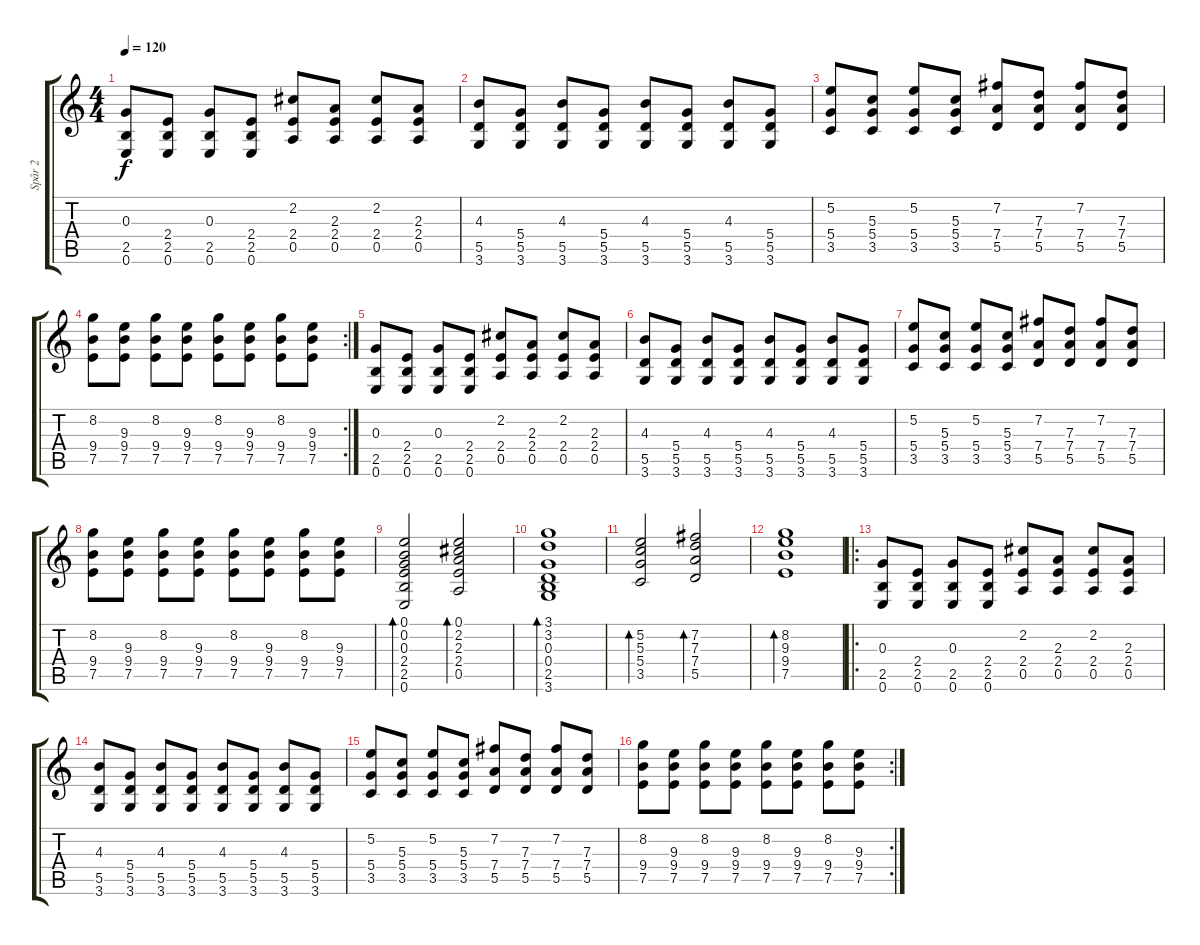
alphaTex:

\track ("Spår 2" "Spår 2") {instrument distortionguitar}
\staff {score tabs}
\tuning (E4 B3 G3 D3 A2 E2) {hide}
\ts (4 4)
\tempo 120
\clef g2
\ks c
(0.3 2.5 0.6).8{dy f instrument distortionguitar} (2.4 2.5 0.6).8 (0.3 2.5 0.6).8 (2.4 2.5 0.6).8 (2.2 2.4 0.5).8 (2.3 2.4 0.5).8 (2.2 2.4 0.5).8 (2.3 2.4 0.5).8 |
(4.3 5.5 3.6).8 (5.4 5.5 3.6).8 (4.3 5.5 3.6).8 (5.4 5.5 3.6).8 (4.3 5.5 3.6).8 (5.4 5.5 3.6).8 (4.3 5.5 3.6).8 (5.4 5.5 3.6).8 |
(5.2 5.4 3.5).8 (5.3 5.4 3.5).8 (5.2 5.4 3.5).8 (5.3 5.4 3.5).8 (7.2 7.4 5.5).8 (7.3 7.4 5.5).8 (7.2 7.4 5.5).8 (7.3 7.4 5.5).8 |
\rc 2
(8.2 9.4 7.5).8 (9.3 9.4 7.5).8 (8.2 9.4 7.5).8 (9.3 9.4 7.5).8 (8.2 9.4 7.5).8 (9.3 9.4 7.5).8 (8.2 9.4 7.5).8 (9.3 9.4 7.5).8 |
(0.3 2.5 0.6).8 (2.4 2.5 0.6).8 (0.3 2.5 0.6).8 (2.4 2.5 0.6).8 (2.2 2.4 0.5).8 (2.3 2.4 0.5).8 (2.2 2.4 0.5).8 (2.3 2.4 0.5).8 |
(4.3 5.5 3.6).8 (5.4 5.5 3.6).8 (4.3 5.5 3.6).8 (5.4 5.5 3.6).8 (4.3 5.5 3.6).8 (5.4 5.5 3.6).8 (4.3 5.5 3.6).8 (5.4 5.5 3.6).8 |
(5.2 5.4 3.5).8 (5.3 5.4 3.5).8 (5.2 5.4 3.5).8 (5.3 5.4 3.5).8 (7.2 7.4 5.5).8 (7.3 7.4 5.5).8 (7.2 7.4 5.5).8 (7.3 7.4 5.5).8 |
(8.2 9.4 7.5).8 (9.3 9.4 7.5).8 (8.2 9.4 7.5).8 (9.3 9.4 7.5).8 (8.2 9.4 7.5).8 (9.3 9.4 7.5).8 (8.2 9.4 7.5).8 (9.3 9.4 7.5).8 |
(0.1 0.2 0.3 2.4 2.5 0.6).2{bd 30} (0.1 2.2 2.3 2.4 0.5).2{bd 30} |
(3.1 3.2 0.3 0.4 2.5 3.6).1{bd 30} |
(5.2 5.3 5.4 3.5).2{bd 30} (7.2 7.3 7.4 5.5).2{bd 30} |
(8.2 9.3 9.4 7.5).1{bd 30} |
\ro
(0.3 2.5 0.6).8 (2.4 2.5 0.6).8 (0.3 2.5 0.6).8 (2.4 2.5 0.6).8 (2.2 2.4 0.5).8 (2.3 2.4 0.5).8 (2.2 2.4 0.5).8 (2.3 2.4 0.5).8 |
(4.3 5.5 3.6).8 (5.4 5.5 3.6).8 (4.3 5.5 3.6).8 (5.4 5.5 3.6).8 (4.3 5.5 3.6).8 (5.4 5.5 3.6).8 (4.3 5.5 3.6).8 (5.4 5.5 3.6).8 |
(5.2 5.4 3.5).8 (5.3 5.4 3.5).8 (5.2 5.4 3.5).8 (5.3 5.4 3.5).8 (7.2 7.4 5.5).8 (7.3 7.4 5.5).8 (7.2 7.4 5.5).8 (7.3 7.4 5.5).8 |
\rc 2
(8.2 9.4 7.5).8 (9.3 9.4 7.5).8 (8.2 9.4 7.5).8 (9.3 9.4 7.5).8 (8.2 9.4 7.5).8 (9.3 9.4 7.5).8 (8.2 9.4 7.5).8 (9.3 9.4 7.5).8
